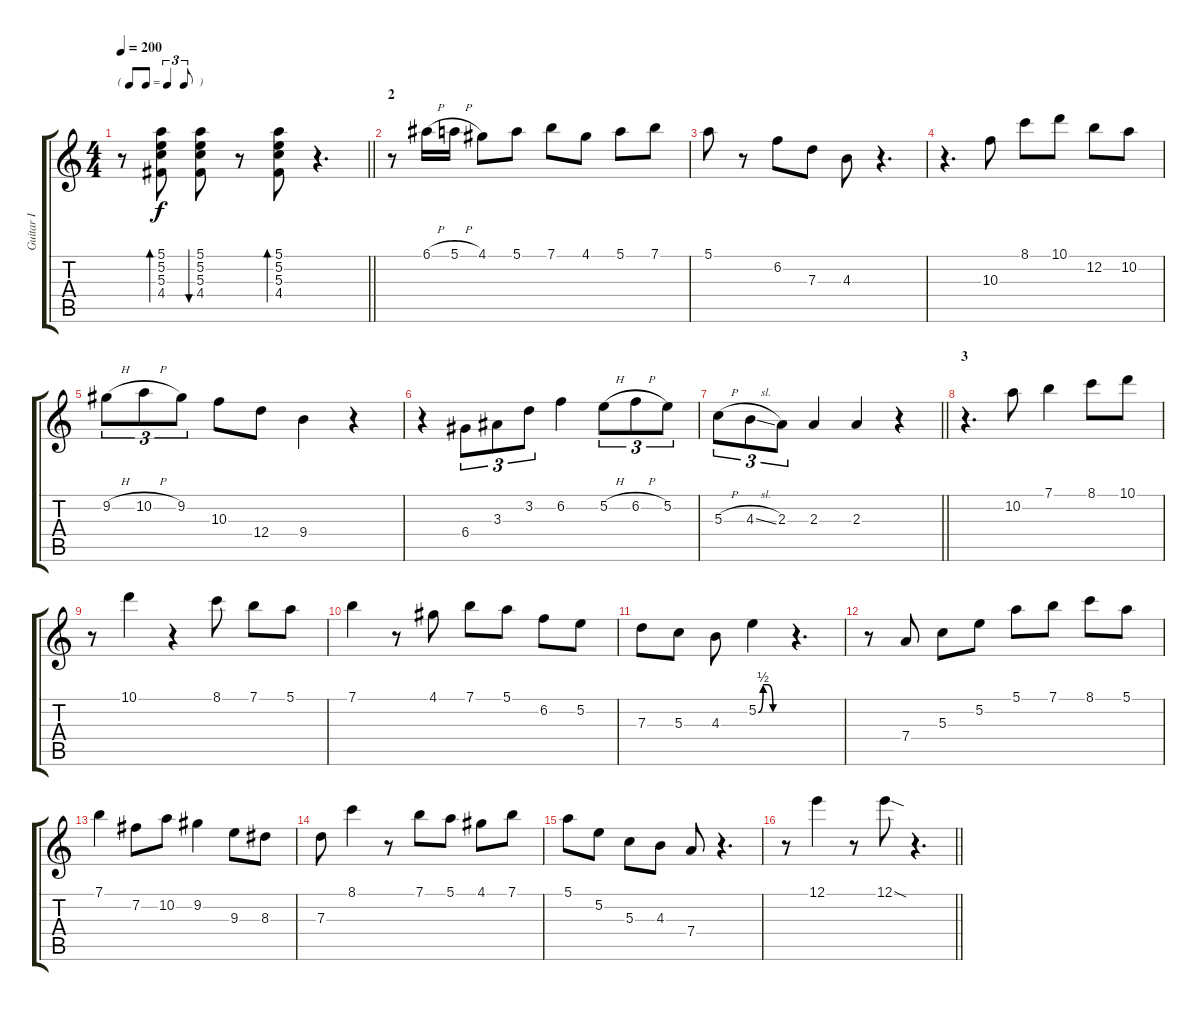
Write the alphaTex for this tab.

\track ("Guitar I" "Guitar I") {instrument electricguitarjazz}
\staff {score tabs}
\tuning (E4 B3 G3 D3 A2 E2) {hide}
\ts (4 4)
\tf triplet8th
\tempo 200
\clef g2
\barLineRight lightlight
\ks c
r.8{dy f} (5.1 5.2 5.3 4.4).8{bd 60} (5.1 5.2 5.3 4.4).8{bu 60} r.8 (5.1 5.2 5.3 4.4).8{bd 60} r.4{d} |
\section ("" "2")
r.8 6.1{h}.16 5.1{h}.16 4.1.8 5.1.8 7.1.8 4.1.8 5.1.8 7.1.8 |
5.1.8 r.8 6.2.8 7.3.8 4.3.8 r.4{d} |
r.4{d} 10.3.8 8.1.8 10.1.8 12.2.8 10.2.8 |
9.2{h}.8{tu (3 2)} 10.2{h}.8{tu (3 2)} 9.2.8{tu (3 2)} 10.3.8 12.4.8 9.4.4 r.4 |
r.4 6.4.8{tu (3 2)} 3.3.8{tu (3 2)} 3.2.8{tu (3 2)} 6.2.4 5.2{h}.8{tu (3 2)} 6.2{h}.8{tu (3 2)} 5.2.8{tu (3 2)} |
\barLineRight lightlight
5.3{h}.8{tu (3 2)} 4.3{sl}.8{tu (3 2)} 2.3.8{tu (3 2)} 2.3.4 2.3.4 r.4 |
\section ("" "3")
r.4{d} 10.2.8 7.1.4 8.1.8 10.1.8 |
r.8 10.1.4 r.4 8.1.8 7.1.8 5.1.8 |
7.1.4 r.8 4.1.8 7.1.8 5.1.8 6.2.8 5.2.8 |
7.3.8 5.3.8 4.3.8 5.2{be (custom 0 0 10 2 20 2 30 0 60 0)}.4 r.4{d} |
r.8 7.4.8 5.3.8 5.2.8 5.1.8 7.1.8 8.1.8 5.1.8 |
7.1.4 7.2.8 10.2.8 9.2.4 9.3.8 8.3.8 |
7.3.8 8.1.4 r.8 7.1.8 5.1.8 4.1.8 7.1.8 |
5.1.8 5.2.8 5.3.8 4.3.8 7.4.8 r.4{d} |
\barLineRight lightlight
r.8 12.1.4 r.8 12.1{sod}.8 r.4{d}
